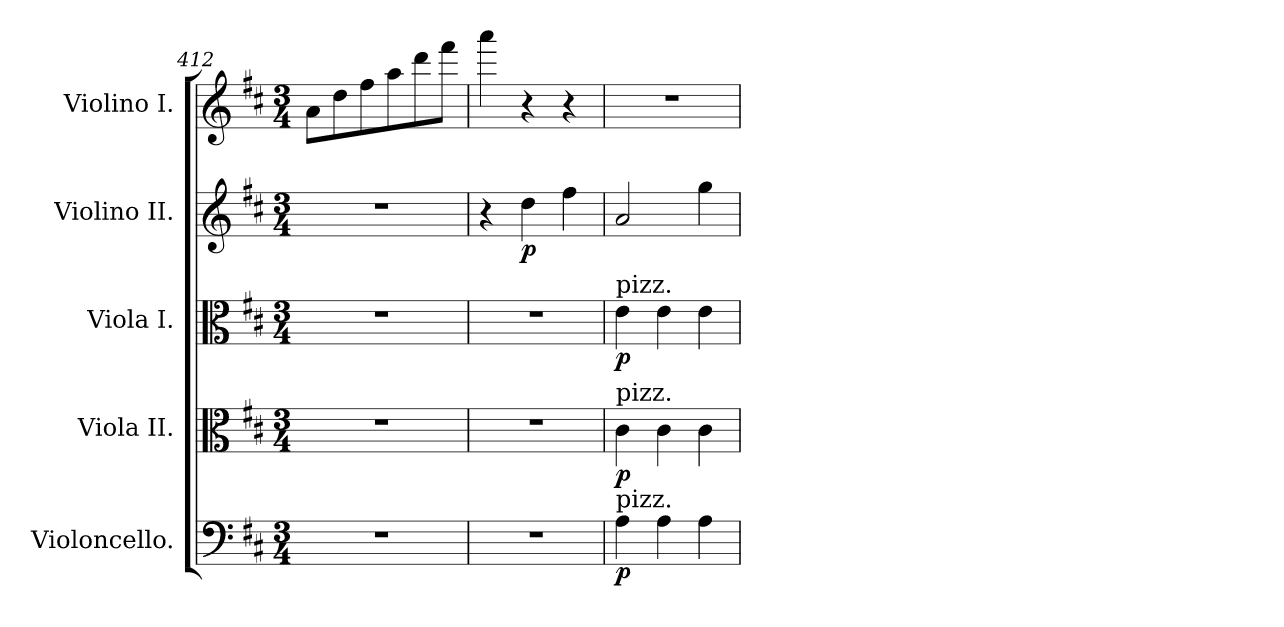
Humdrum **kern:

**kern	**dynam	**kern	**dynam	**kern	**dynam	**kern	**dynam	**kern
*part5	*part5	*part4	*part4	*part3	*part3	*part2	*part2	*part1
*staff5	*staff5	*staff4	*staff4	*staff3	*staff3	*staff2	*staff2	*staff1
*I"Violoncello.	*	*I"Viola II.	*	*I"Viola I.	*	*I"Violino II.	*	*I"Violino I.
*I'Vc	*	*I'Vla	*	*I'Vla	*	*I'Vln	*	*I'Vln
*clefF4	*	*clefC3	*	*clefC3	*	*clefG2	*	*clefG2
*k[f#c#]	*	*k[f#c#]	*	*k[f#c#]	*	*k[f#c#]	*	*k[f#c#]
*M3/4	*	*M3/4	*	*M3/4	*	*M3/4	*	*M3/4
=412	=412	=412	=412	=412	=412	=412	=412	=412
2.r	.	2.r	.	2.r	.	2.r	.	8a\L
.	.	.	.	.	.	.	.	8dd\
.	.	.	.	.	.	.	.	8ff#\
.	.	.	.	.	.	.	.	8aa\
.	.	.	.	.	.	.	.	8ddd\
.	.	.	.	.	.	.	.	8fff#\J
=413	=413	=413	=413	=413	=413	=413	=413	=413
2.r	.	2.r	.	2.r	.	4r	.	4aaa\
!	!	!	!	!	!	!	!LO:DY:b	!
.	.	.	.	.	.	4dd\	p	4r
.	.	.	.	.	.	4ff#\	.	4r
=414	=414	=414	=414	=414	=414	=414	=414	=414
!	!	!	!	!LO:TX:a:t=pizz.	!	!	!	!
!	!	!LO:TX:a:t=pizz.	!	!	!	!	!	!
!LO:TX:a:t=pizz.	!	!	!	!	!	!	!	!
!	!LO:DY:b	!	!LO:DY:b	!	!LO:DY:b	!	!	!
4A\	p	4c#\	p	4e\	p	2a/	.	2.r
4A\	.	4c#\	.	4e\	.	.	.	.
4A\	.	4c#\	.	4e\	.	4gg\	.	.
=	=	=	=	=	=	=	=	=
*-	*-	*-	*-	*-	*-	*-	*-	*-
